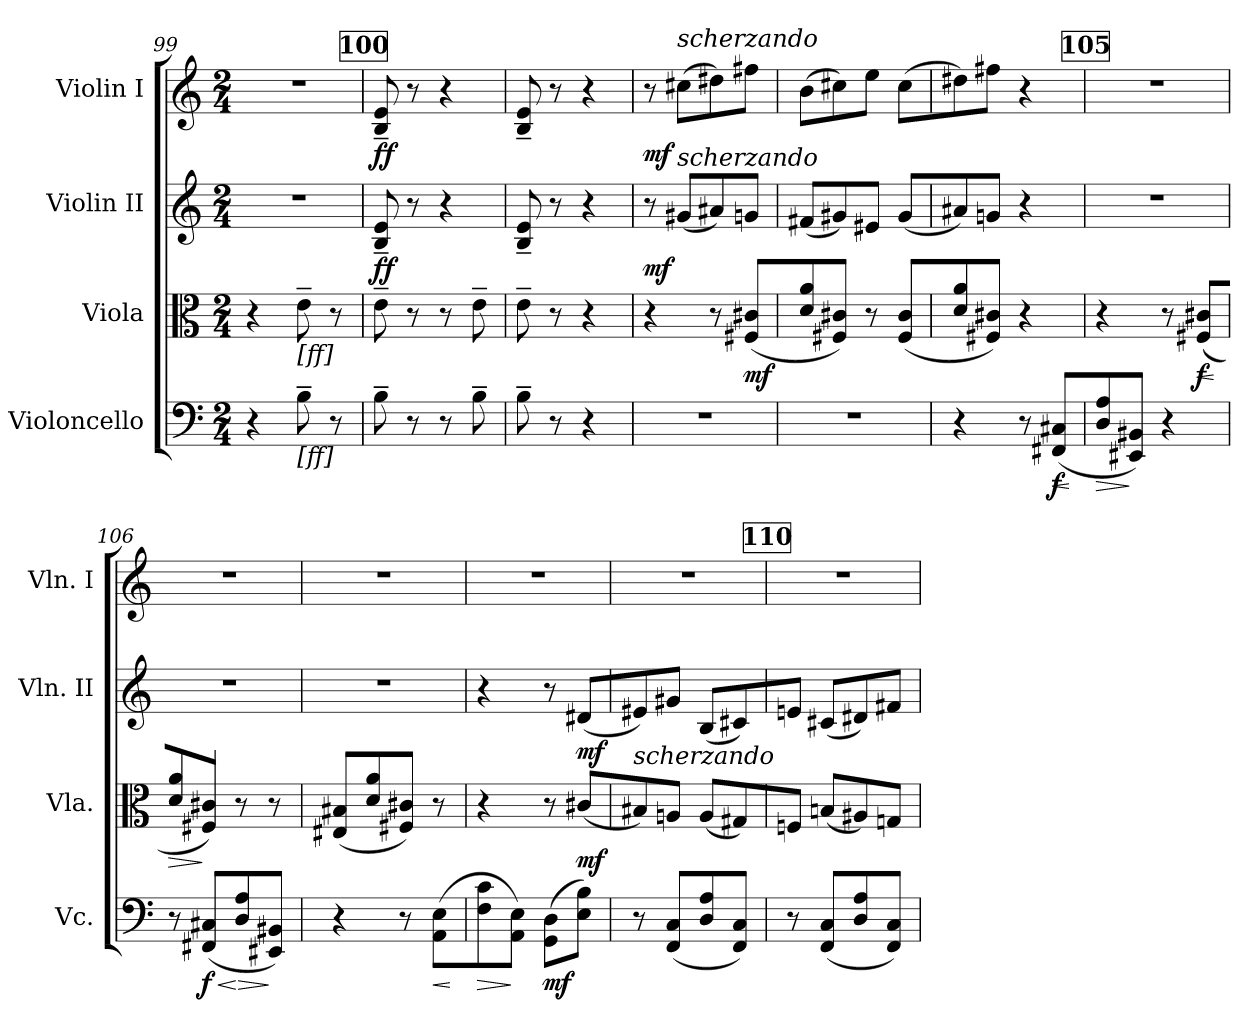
**kern	**dynam	**kern	**dynam	**kern	**dynam	**kern	**dynam
*part4	*part4	*part3	*part3	*part2	*part2	*part1	*part1
*staff4	*staff4	*staff3	*staff3	*staff2	*staff2	*staff1	*staff1
*I"Violoncello	*	*I"Viola	*	*I"Violin II	*	*I"Violin I	*
*I'Vc.	*	*I'Vla.	*	*I'Vln. II	*	*I'Vln. I	*
!!LO:PB:g=z
*clefF4	*	*clefC3	*	*clefG2	*	*clefG2	*
*k[]	*	*k[]	*	*k[]	*	*k[]	*
*C:	*	*C:	*	*C:	*	*C:	*
*M2/4	*	*M2/4	*	*M2/4	*	*M2/4	*
*MM152	*	*MM152	*	*MM152	*	*MM152	*
=99	=99	=99	=99	=99	=99	=99	=99
!	!	!	!	!LO:N:vis=1	!	!LO:N:vis=1	!
4r	.	4r	.	2r	.	2r	.
!	!	!LO:TX:b:t=[ff]	!	!	!	!	!
!LO:TX:b:t=[ff]	!	!	!	!	!	!	!
8B~i\	.	8e~i\	.	.	.	.	.
8r	.	8r	.	.	.	.	.
!!LO:REH:place=s1:B:color=#000000:enc=box:fs=15.7124:t=100
=100	=100	=100	=100	=100	=100	=100	=100
8B~i\	.	8e~i\	.	8Bi/~ 8ei~	ff	8Bi/~ 8ei~	ff
8r	.	8r	.	8r	.	8r	.
8r	.	8r	.	4r	.	4r	.
8B~i\	.	8e~i\	.	.	.	.	.
=101	=101	=101	=101	=101	=101	=101	=101
8B~i\	.	8e~i\	.	8Bi/~ 8ei~	.	8Bi/~ 8ei~	.
8r	.	8r	.	8r	.	8r	.
4r	.	4r	.	4r	.	4r	.
=102	=102	=102	=102	=102	=102	=102	=102
!LO:N:vis=1	!	!	!	!	!	!	!
2r	.	4r	.	8r	mf	8r	mf
!	!	!	!	!	!	!LO:TX:a:i:t=scherzando	!
!	!	!	!	!LO:TX:a:i:t=scherzando	!	!	!
.	.	.	.	(8g#Xi/L	.	(8cc#Xi\L	.
.	.	8r	.	8a#Xi/)	.	8dd#Xi\)	.
.	.	(8F#Xi/ 8c#XiL	mf	8gni/J	.	8ff#Xi\J	.
=103	=103	=103	=103	=103	=103	=103	=103
!LO:N:vis=1	!	!	!	!	!	!	!
2r	.	8di/ 8ai	.	(8f#Xi/L	.	(8bi\L	.
.	.	8F#Xi/ 8c#XiJ)	.	8g#Xi/)	.	8cc#Xi\)	.
.	.	8r	.	8e#Xi/J	.	8eei\J	.
.	.	(8F#i/ 8c#iL	.	(8g#i/L	.	(8cc#i\L	.
=104	=104	=104	=104	=104	=104	=104	=104
4r	.	8di/ 8ai	.	8a#Xi/)	.	8dd#Xi\)	.
.	.	8F#Xi/ 8c#XiJ)	.	8gni/J	.	8ff#Xi\J	.
8r	.	4r	.	4r	.	4r	.
!	!LO:HP:b	!	!	!	!	!	!
(8FF#Xi/ 8C#XiL	< f	.	.	.	.	.	.
.	[	.	.	.	.	.	.
!!LO:REH:place=s1:B:color=#000000:enc=box:fs=15.7124:t=105
=105	=105	=105	=105	=105	=105	=105	=105
!	!LO:HP:b	!	!	!LO:N:vis=1	!	!LO:N:vis=1	!
8Di/ 8Ai	>	4r	.	2r	.	2r	.
8EE#Xi/ 8BB#XiJ)	]	.	.	.	.	.	.
4r	.	8r	.	.	.	.	.
!	!	!	!LO:HP:b	!	!	!	!
.	.	(8F#Xi/ 8c#XiL	< f	.	.	.	.
.	.	.	[	.	.	.	.
=106	=106	=106	=106	=106	=106	=106	=106
!	!	!	!LO:HP:b	!LO:N:vis=1	!	!LO:N:vis=1	!
8r	.	8di/ 8ai	>	2r	.	2r	.
!	!LO:HP:b	!	!	!	!	!	!
(8FF#Xi/ 8C#XiL	< f	8F#Xi/ 8c#XiJ)	]	.	.	.	.
!	!LO:HP:n=1:b	!	!	!	!	!	!
8Di/ 8Ai	[ >	8r	.	.	.	.	.
8EE#Xi/ 8BB#XiJ)	]	8r	.	.	.	.	.
!!LO:LB:g=z
=107	=107	=107	=107	=107	=107	=107	=107
!	!	!	!	!LO:N:vis=1	!	!LO:N:vis=1	!
4r	.	(8E#Xi/ 8B#XiL	.	2r	.	2r	.
.	.	8di/ 8ai	.	.	.	.	.
8r	.	8F#Xi/ 8c#XiJ)	.	.	.	.	.
!	!LO:HP:b	!	!	!	!	!	!
(8AAi\ 8EiL	<	8r	.	.	.	.	.
.	[	.	.	.	.	.	.
=108	=108	=108	=108	=108	=108	=108	=108
!	!LO:HP:b	!	!	!	!	!LO:N:vis=1	!
8Fi\ 8ci	>	4r	.	4r	.	2r	.
8AAi\ 8EiJ)	]	.	.	.	.	.	.
(8GGi\ 8DiL	mf	8r	.	8r	.	.	.
8Ei\ 8BiJ)	.	(8c#Xi/L	mf	(8d#Xi/L	mf	.	.
=109	=109	=109	=109	=109	=109	=109	=109
!	!	!	!	!LO:TX:b:i:t=scherzando	!	!	!
!	!	!	!	!	!	!LO:N:vis=1	!
8r	.	8B#Xi/)	.	8e#Xi/)	.	2r	.
(8FFi/ 8CiL	.	8Ani/J	.	8g#Xi/J	.	.	.
8Di/ 8Ai	.	(8Ai/L	.	(8Bi/L	.	.	.
8FFi/ 8CiJ)	.	8G#Xi/)	.	8c#Xi/)	.	.	.
!!LO:REH:place=s1:B:color=#000000:enc=box:fs=15.7124:t=110
=110	=110	=110	=110	=110	=110	=110	=110
!	!	!	!	!	!	!LO:N:vis=1	!
8r	.	8Fni/J	.	8eni/J	.	2r	.
(8FFi/ 8CiL	.	(8Bni/L	.	(8c#Xi/L	.	.	.
8Di/ 8Ai	.	8A#Xi/)	.	8d#Xi/)	.	.	.
8FFi/ 8CiJ)	.	8Gni/J	.	8f#Xi/J	.	.	.
=	=	=	=	=	=	=	=
*-	*-	*-	*-	*-	*-	*-	*-
